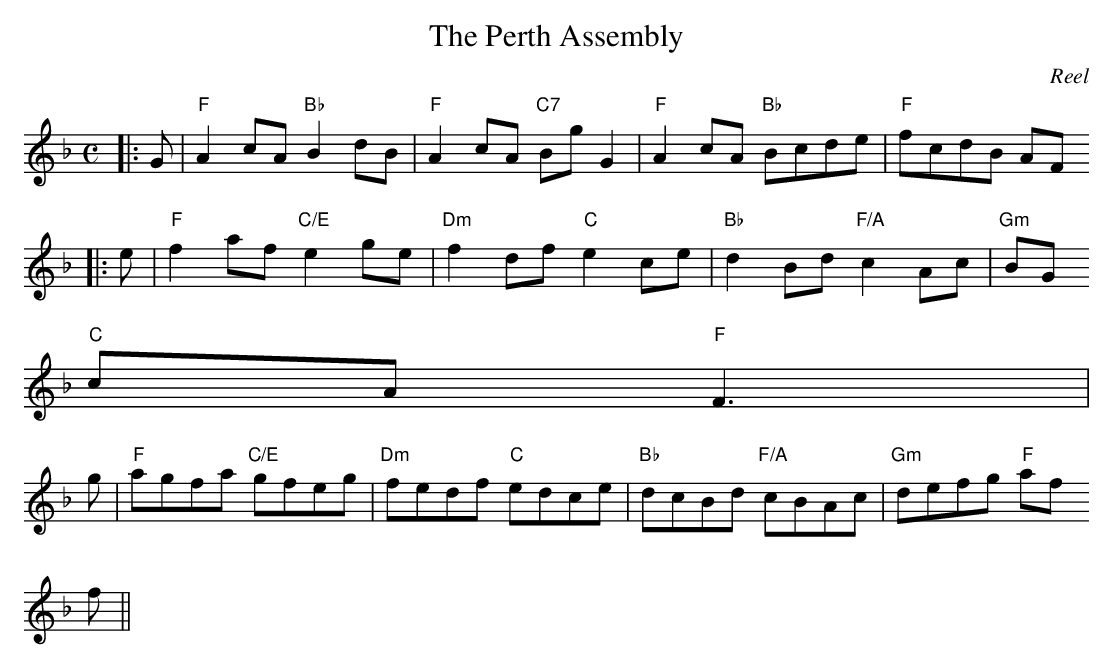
X:1
T: The Perth Assembly
C:Reel
M:C
L:1/8
K:F
|:G|"F"A2 cA "Bb"B2 dB|"F" A2 cA "C7"Bg G2|"F"A2 cA "Bb"Bcde|"F"fcdB AF
|:e|"F"f2 af "C/E"e2 ge|"Dm"f2 df "C"e2 ce|"Bb"d2 Bd "F/A"c2 Ac|"Gm"BG
"C"cA "F"F3|
g|"F"agfa "C/E"gfeg|"Dm" fedf "C"edce|"Bb"dcBd "F/A"cBAc|"Gm"defg "F"af
f||
